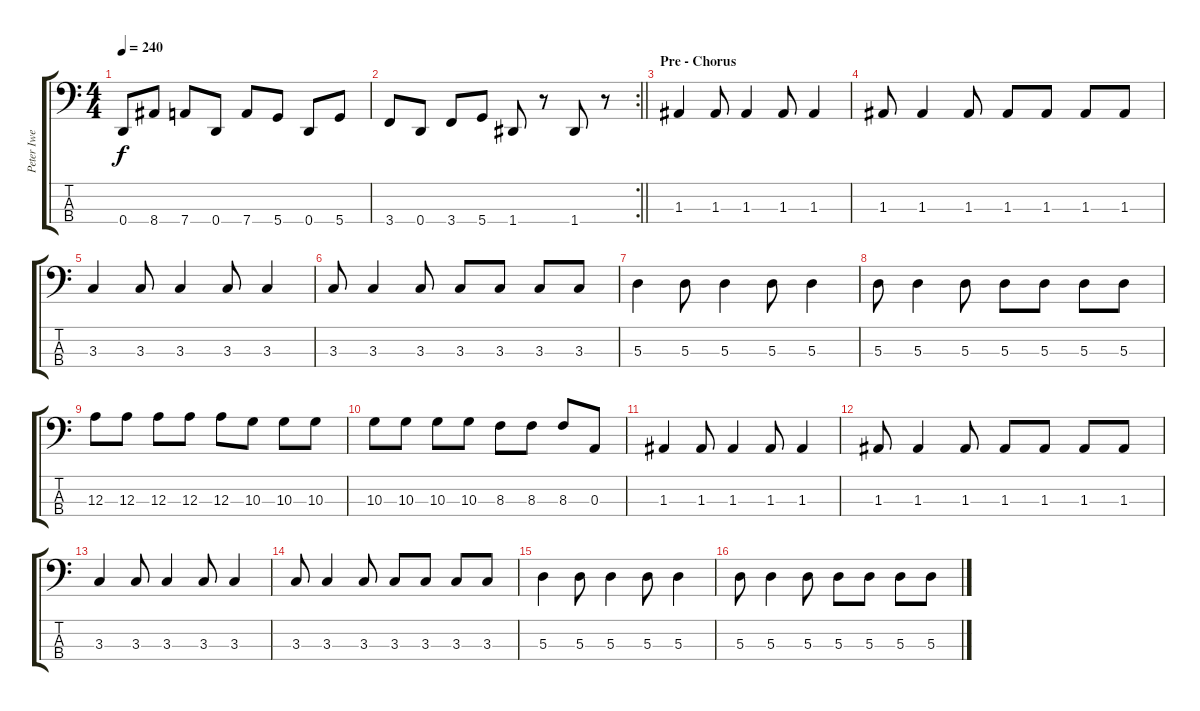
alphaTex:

\track (" Peter Iwers" " Peter Iwe") {instrument electricbassfinger}
\staff {score tabs}
\tuning (G2 D2 A1 D1) {hide}
\ts (4 4)
\tempo 240
\clef f4
\ks c
0.4.8{dy f} 8.4.8 7.4.8 0.4.8 7.4.8 5.4.8 0.4.8 5.4.8 |
\rc 2
\barLineRight lightlight
3.4.8 0.4.8 3.4.8 5.4.8 1.4.8 r.8 1.4.8 r.8 |
\section ("" "Pre - Chorus")
1.3.4 1.3.8 1.3.4 1.3.8 1.3.4 |
1.3.8 1.3.4 1.3.8 1.3.8 1.3.8 1.3.8 1.3.8 |
3.3.4 3.3.8 3.3.4 3.3.8 3.3.4 |
3.3.8 3.3.4 3.3.8 3.3.8 3.3.8 3.3.8 3.3.8 |
5.3.4 5.3.8 5.3.4 5.3.8 5.3.4 |
5.3.8 5.3.4 5.3.8 5.3.8 5.3.8 5.3.8 5.3.8 |
12.3.8 12.3.8 12.3.8 12.3.8 12.3.8 10.3.8 10.3.8 10.3.8 |
10.3.8 10.3.8 10.3.8 10.3.8 8.3.8 8.3.8 8.3.8 0.3.8 |
1.3.4 1.3.8 1.3.4 1.3.8 1.3.4 |
1.3.8 1.3.4 1.3.8 1.3.8 1.3.8 1.3.8 1.3.8 |
3.3.4 3.3.8 3.3.4 3.3.8 3.3.4 |
3.3.8 3.3.4 3.3.8 3.3.8 3.3.8 3.3.8 3.3.8 |
5.3.4 5.3.8 5.3.4 5.3.8 5.3.4 |
5.3.8 5.3.4 5.3.8 5.3.8 5.3.8 5.3.8 5.3.8
